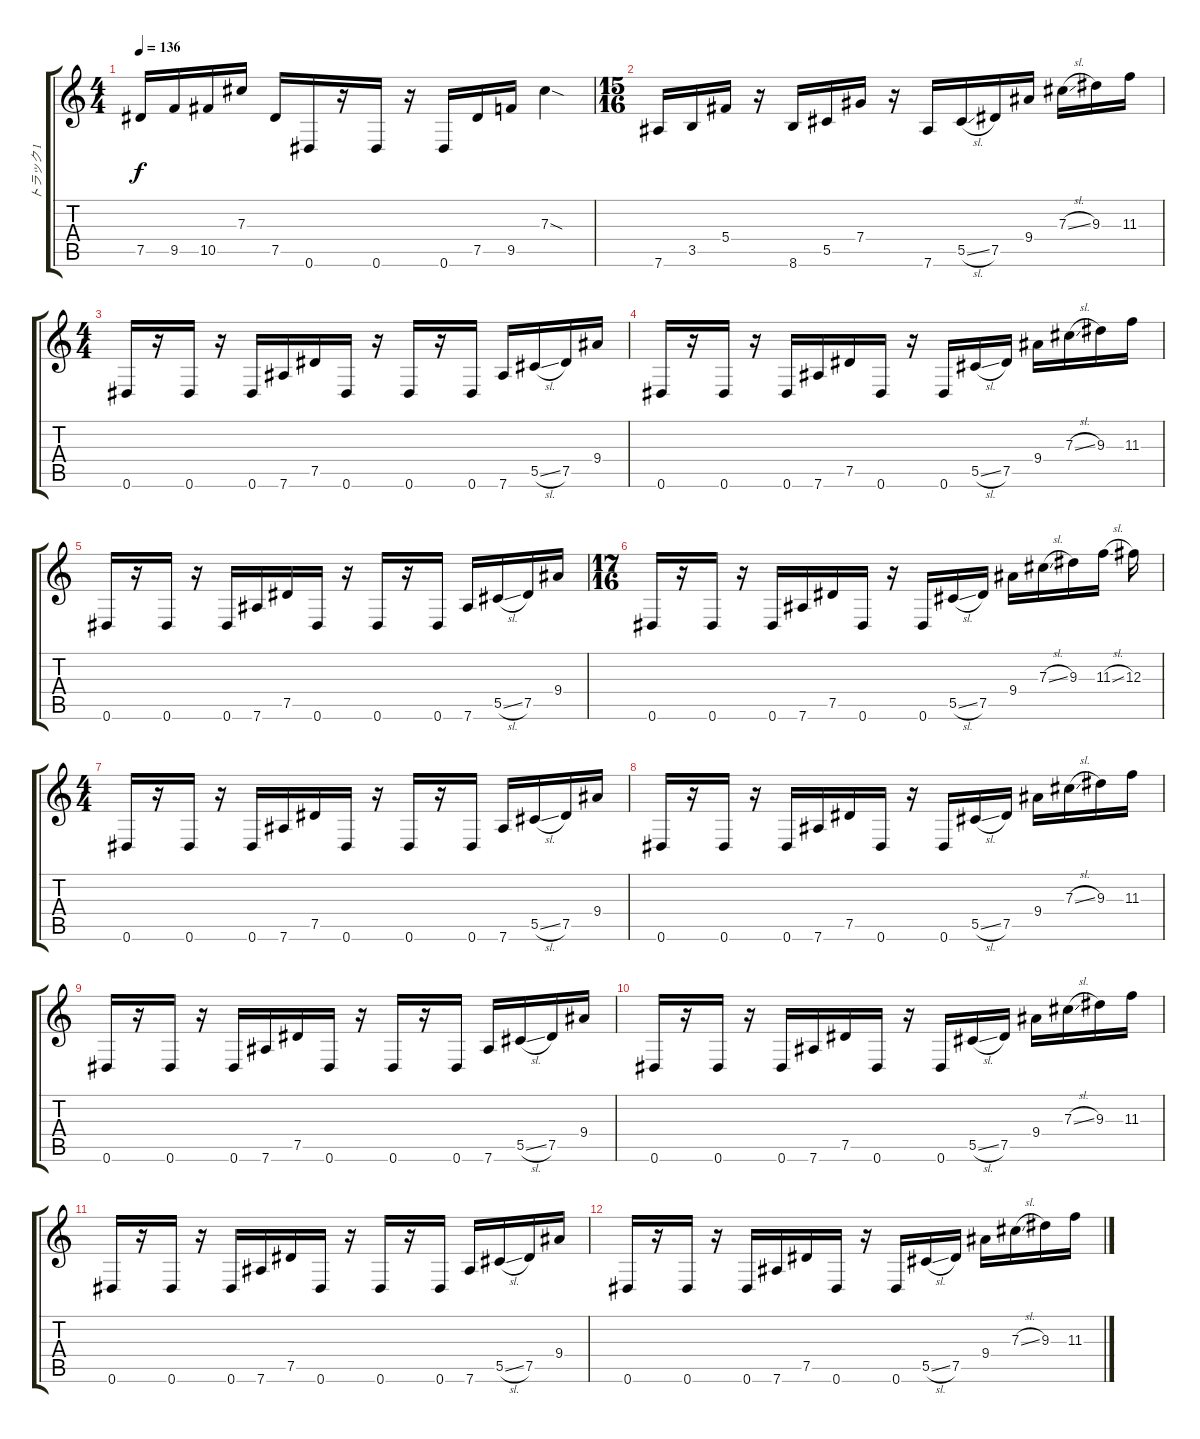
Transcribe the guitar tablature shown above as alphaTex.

\track ("トラック 1" "トラック 1") {instrument distortionguitar}
\staff {score tabs}
\tuning (Eb4 Bb3 Gb3 Db3 Ab2 Eb2) {hide}
\ts (4 4)
\tempo 136
\clef g2
\ks c
7.5.16{dy f} 9.5.16 10.5.16 7.3.16 7.5.16 0.6.16 r.16 0.6.16 r.16 0.6.16 7.5.16 9.5.16 7.3{sod}.4 |
\ts (15 16)
7.6.16 3.5.16 5.4.16 r.16 8.6.16 5.5.16 7.4.16 r.16 7.6.16 5.5{sl}.16 7.5.16 9.4.16 7.3{sl}.16 9.3.16 11.3.16 |
\ts (4 4)
0.6.16 r.16 0.6.16 r.16 0.6.16 7.6.16 7.5.16 0.6.16 r.16 0.6.16 r.16 0.6.16 7.6.16 5.5{sl}.16 7.5.16 9.4.16 |
0.6.16 r.16 0.6.16 r.16 0.6.16 7.6.16 7.5.16 0.6.16 r.16 0.6.16 5.5{sl}.16 7.5.16 9.4.16 7.3{sl}.16 9.3.16 11.3.16 |
0.6.16 r.16 0.6.16 r.16 0.6.16 7.6.16 7.5.16 0.6.16 r.16 0.6.16 r.16 0.6.16 7.6.16 5.5{sl}.16 7.5.16 9.4.16 |
\ts (17 16)
0.6.16 r.16 0.6.16 r.16 0.6.16 7.6.16 7.5.16 0.6.16 r.16 0.6.16 5.5{sl}.16 7.5.16 9.4.16 7.3{sl}.16 9.3.16 11.3{sl}.16 12.3.16 |
\ts (4 4)
0.6.16 r.16 0.6.16 r.16 0.6.16 7.6.16 7.5.16 0.6.16 r.16 0.6.16 r.16 0.6.16 7.6.16 5.5{sl}.16 7.5.16 9.4.16 |
0.6.16 r.16 0.6.16 r.16 0.6.16 7.6.16 7.5.16 0.6.16 r.16 0.6.16 5.5{sl}.16 7.5.16 9.4.16 7.3{sl}.16 9.3.16 11.3.16 |
0.6.16 r.16 0.6.16 r.16 0.6.16 7.6.16 7.5.16 0.6.16 r.16 0.6.16 r.16 0.6.16 7.6.16 5.5{sl}.16 7.5.16 9.4.16 |
0.6.16 r.16 0.6.16 r.16 0.6.16 7.6.16 7.5.16 0.6.16 r.16 0.6.16 5.5{sl}.16 7.5.16 9.4.16 7.3{sl}.16 9.3.16 11.3.16 |
0.6.16 r.16 0.6.16 r.16 0.6.16 7.6.16 7.5.16 0.6.16 r.16 0.6.16 r.16 0.6.16 7.6.16 5.5{sl}.16 7.5.16 9.4.16 |
0.6.16 r.16 0.6.16 r.16 0.6.16 7.6.16 7.5.16 0.6.16 r.16 0.6.16 5.5{sl}.16 7.5.16 9.4.16 7.3{sl}.16 9.3.16 11.3.16
